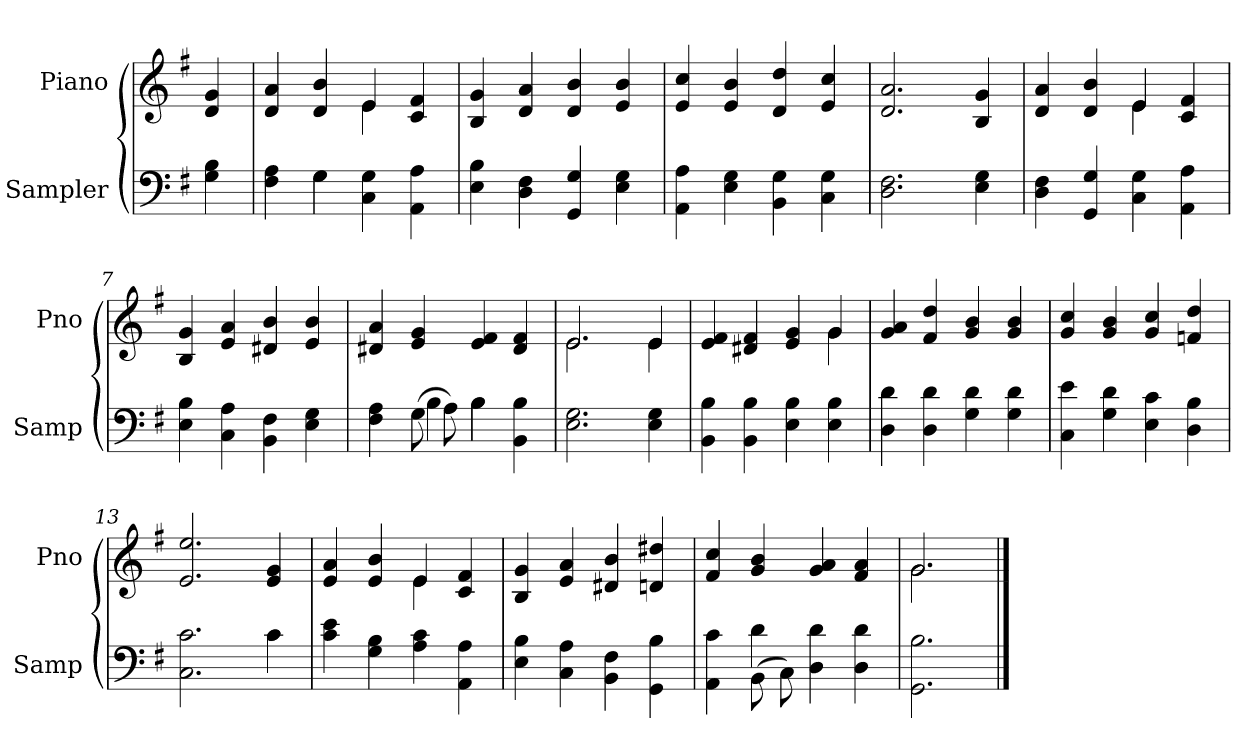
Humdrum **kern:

**kern	**kern
*part2	*part1
*staff2	*staff1
*I"Sampler	*I"Piano
*I'Samp	*I'Pno
*clefF4	*clefG2
*k[f#]	*k[f#]
*G:	*G:
=1	=1
4G 4B	4d 4g
=2	=2
*^	*^
4F# 4A	4ryy	4d 4a	2ryy
4G\	4G	4d 4b	.
4C 4G	2ryy	4e/	4e
4AA 4A	.	4c 4f#	4ryy
*v	*v	*	*
*	*v	*v
=3	=3
4E 4B	4B 4g
4D 4F#	4d 4a
4GG 4G	4d 4b
4E 4G	4e 4b
=4	=4
4AA 4A	4e 4cc
4E 4G	4e 4b
4BB 4G	4d 4dd
4C 4G	4e 4cc
=5	=5
2.D 2.F#	2.d 2.a
4E 4G	4B 4g
=6	=6
*	*^
4D 4F#	4d 4a	2ryy
4GG 4G	4d 4b	.
4C 4G	4e/	4e
4AA 4A	4c 4f#	4ryy
*	*v	*v
=7	=7
4E 4B	4B 4g
4C 4A	4e 4a
4BB 4F#	4d#X 4b
4E 4G	4e 4b
=8	=8
*^	*
4F# 4A	4ryy	4d#X 4a
(8G\	4B	4e 4g
8A\)	.	.
4B\	4B	4e 4f#
4BB 4B	4ryy	4d# 4f#
*v	*v	*
=9	=9
*	*^
2.E 2.G	2.e/	2.e
4E 4G	4e/	4e
=10	=10	=10
4BB 4B	4e 4f#	2.ryy
4BB 4B	4d#X 4f#	.
4E 4B	4e 4g	.
4E 4B	4g/	4g
*	*v	*v
=11	=11
4D 4d	4g 4a
4D 4d	4f# 4dd
4G 4d	4g 4b
4G 4d	4g 4b
=12	=12
4C 4e	4g 4cc
4G 4d	4g 4b
4E 4c	4g 4cc
4D 4B	4fn 4dd
=13	=13
*^	*
2.C 2.c	2.ryy	2.e 2.ee
4c\	4c	4e 4g
*v	*v	*
=14	=14
*	*^
4c 4e	4e 4a	2ryy
4G 4B	4e 4b	.
4A 4c	4e/	4e
4AA 4A	4c 4f#	4ryy
*	*v	*v
=15	=15
4E 4B	4B 4g
4C 4A	4e 4a
4BB 4F#	4d#X 4b
4GG 4B	4dn 4dd#X
=16	=16
*^	*
4AA 4c	4ryy	4f# 4cc
(8BB\	4d	4g 4b
8C\)	.	.
4D 4d	2ryy	4g 4a
4D 4d	.	4f# 4a
*v	*v	*
=17	=17
*	*^
2.GG 2.B	2.g/	2.g
*	*v	*v
==	==
*-	*-
